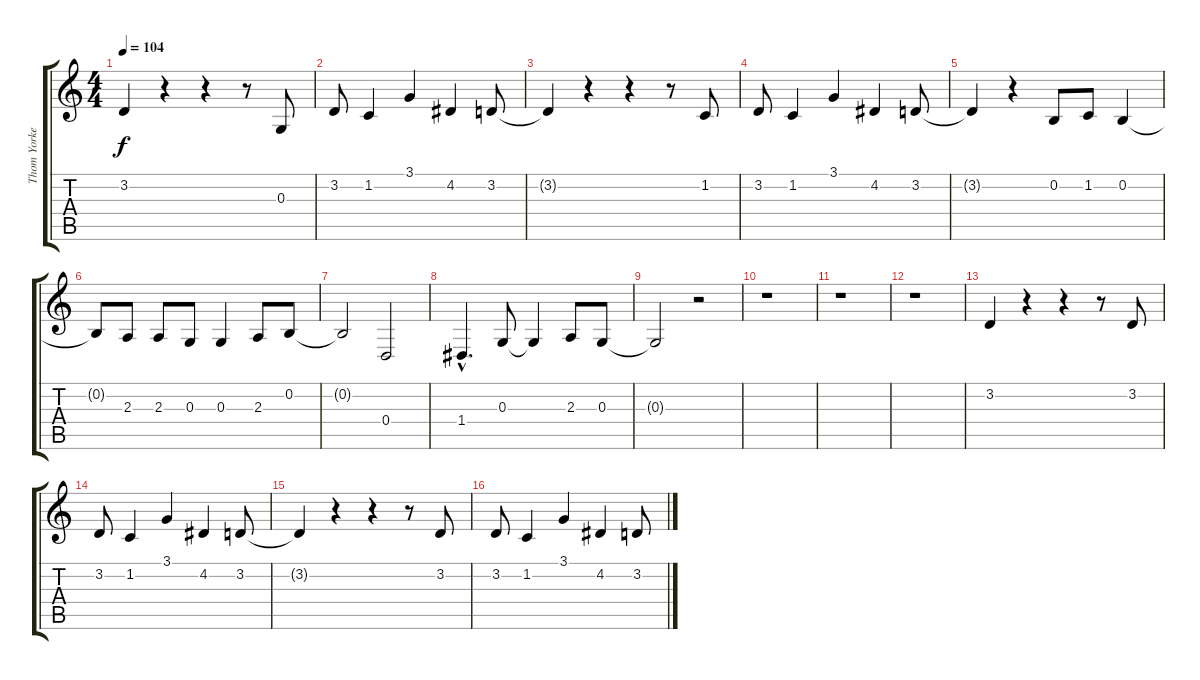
\track ("Thom Yorke (vox)" "Thom Yorke") {instrument drawbarorgan}
\staff {score tabs}
\tuning (E4 B3 G3 D3 A2 E2) {hide}
\ts (4 4)
\tempo 104
\clef g2
\ks c
3.2.4{dy f} r.4 r.4 r.8 0.3.8 |
3.2.8 1.2.4 3.1.4 4.2.4 3.2.8 |
3.2{t}.4 r.4 r.4 r.8 1.2.8 |
3.2.8 1.2.4 3.1.4 4.2.4 3.2.8 |
3.2{t}.4 r.4 0.2.8 1.2.8 0.2.4 |
0.2{t}.8 2.3.8 2.3.8 0.3.8 0.3.4 2.3.8 0.2.8 |
0.2{t}.2 0.4.2 |
1.4{hac}.4{d} 0.3.8 0.3{t}.4 2.3.8 0.3.8 |
0.3{t}.2 r.2 |
r.1 |
r.1 |
r.1 |
3.2.4 r.4 r.4 r.8 3.2.8 |
3.2.8 1.2.4 3.1.4 4.2.4 3.2.8 |
3.2{t}.4 r.4 r.4 r.8 3.2.8 |
3.2.8 1.2.4 3.1.4 4.2.4 3.2.8
